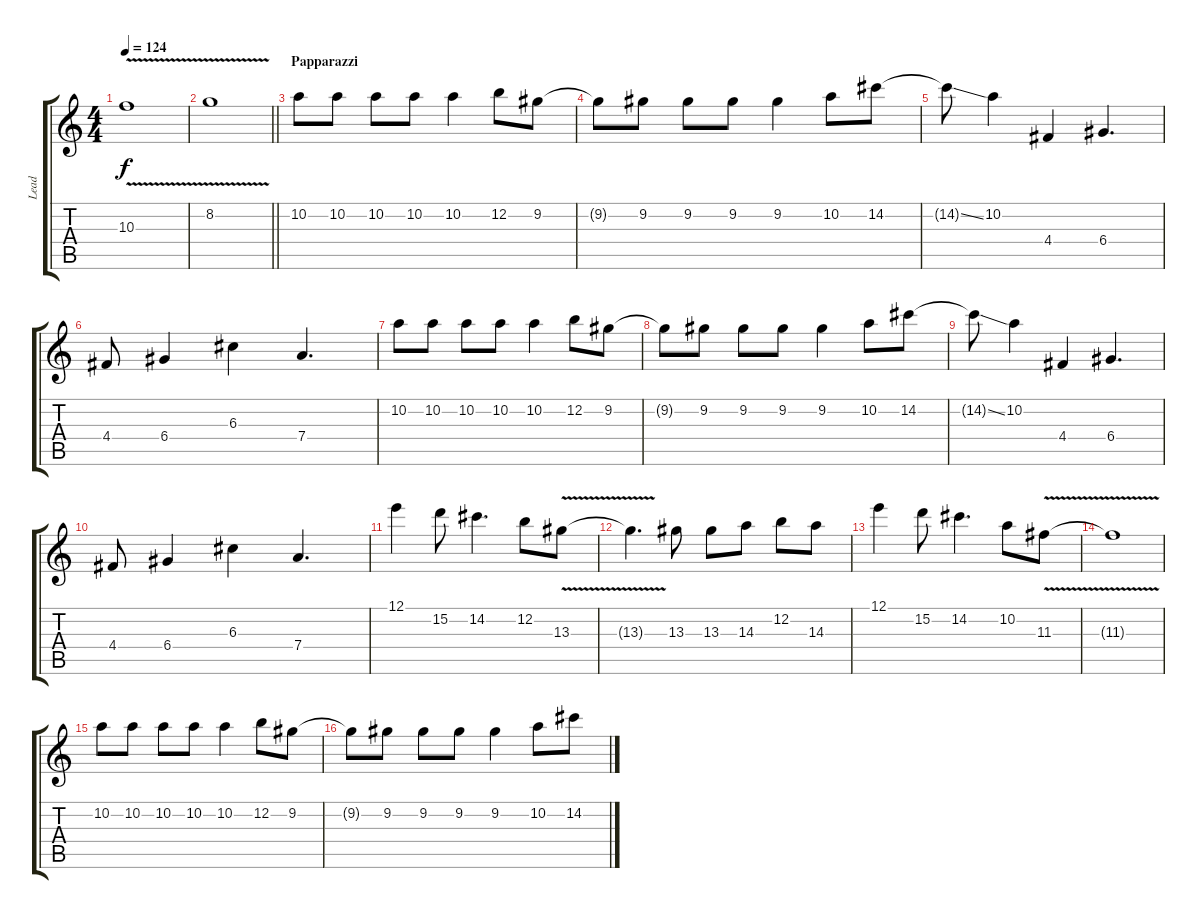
\track ("Lead" "Lead") {instrument distortionguitar}
\staff {score tabs}
\tuning (E4 B3 G3 D3 A2 E2) {hide}
\ts (4 4)
\tempo 124
\clef g2
\ks c
10.3{v}.1{dy f} |
\barLineRight lightlight
8.2{v}.1 |
\section ("" "Papparazzi")
10.2.8 10.2.8 10.2.8 10.2.8 10.2.4 12.2.8 9.2.8 |
9.2{t}.8 9.2.8 9.2.8 9.2.8 9.2.4 10.2.8 14.2.8 |
14.2{ss t}.8 10.2.4 4.4.4 6.4.4{d} |
4.4.8 6.4.4 6.3.4 7.4.4{d} |
10.2.8 10.2.8 10.2.8 10.2.8 10.2.4 12.2.8 9.2.8 |
9.2{t}.8 9.2.8 9.2.8 9.2.8 9.2.4 10.2.8 14.2.8 |
14.2{ss t}.8 10.2.4 4.4.4 6.4.4{d} |
4.4.8 6.4.4 6.3.4 7.4.4{d} |
12.1.4 15.2.8 14.2.4{d} 12.2.8 13.3{v}.8 |
13.3{v t}.4{d} 13.3.8 13.3.8 14.3.8 12.2.8 14.3.8 |
12.1.4 15.2.8 14.2.4{d} 10.2.8 11.3{v}.8 |
11.3{v t}.1 |
10.2.8 10.2.8 10.2.8 10.2.8 10.2.4 12.2.8 9.2.8 |
9.2{t}.8 9.2.8 9.2.8 9.2.8 9.2.4 10.2.8 14.2.8
